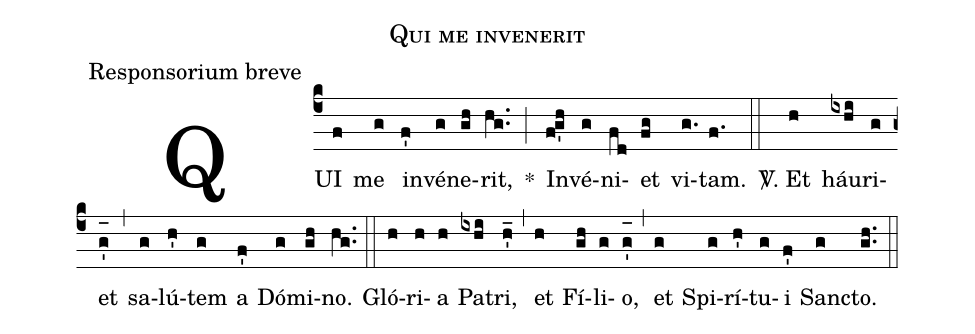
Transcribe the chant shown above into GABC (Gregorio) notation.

name:Qui me invenerit;
office-part:Responsorium breve;
%%
(c4) QUI(f) me(g) in(f')vé(g)ne(gh)rit,(hg..) *(;) In(fg'h)vé(g)ni(fd)et(fg) vi(g.)tam.(f.) (::)
<sp>V/</sp>. Et(h) háu(ixhi)ri(g)et(g'_[oh:h]) (,) sa(g)lú(h')tem(g) a(f') Dó(g)mi(gh)no.(hg..) (::) Gló(h)ri(h)a(h) Pa(ixhi)tri,(h'_) (,) et(h) Fí(gh)li(g)o,(g'_[oh:h]) (,) et(g) Spi(g)rí(h')tu(g)i(f') San(g)cto.(gh..) (::)
